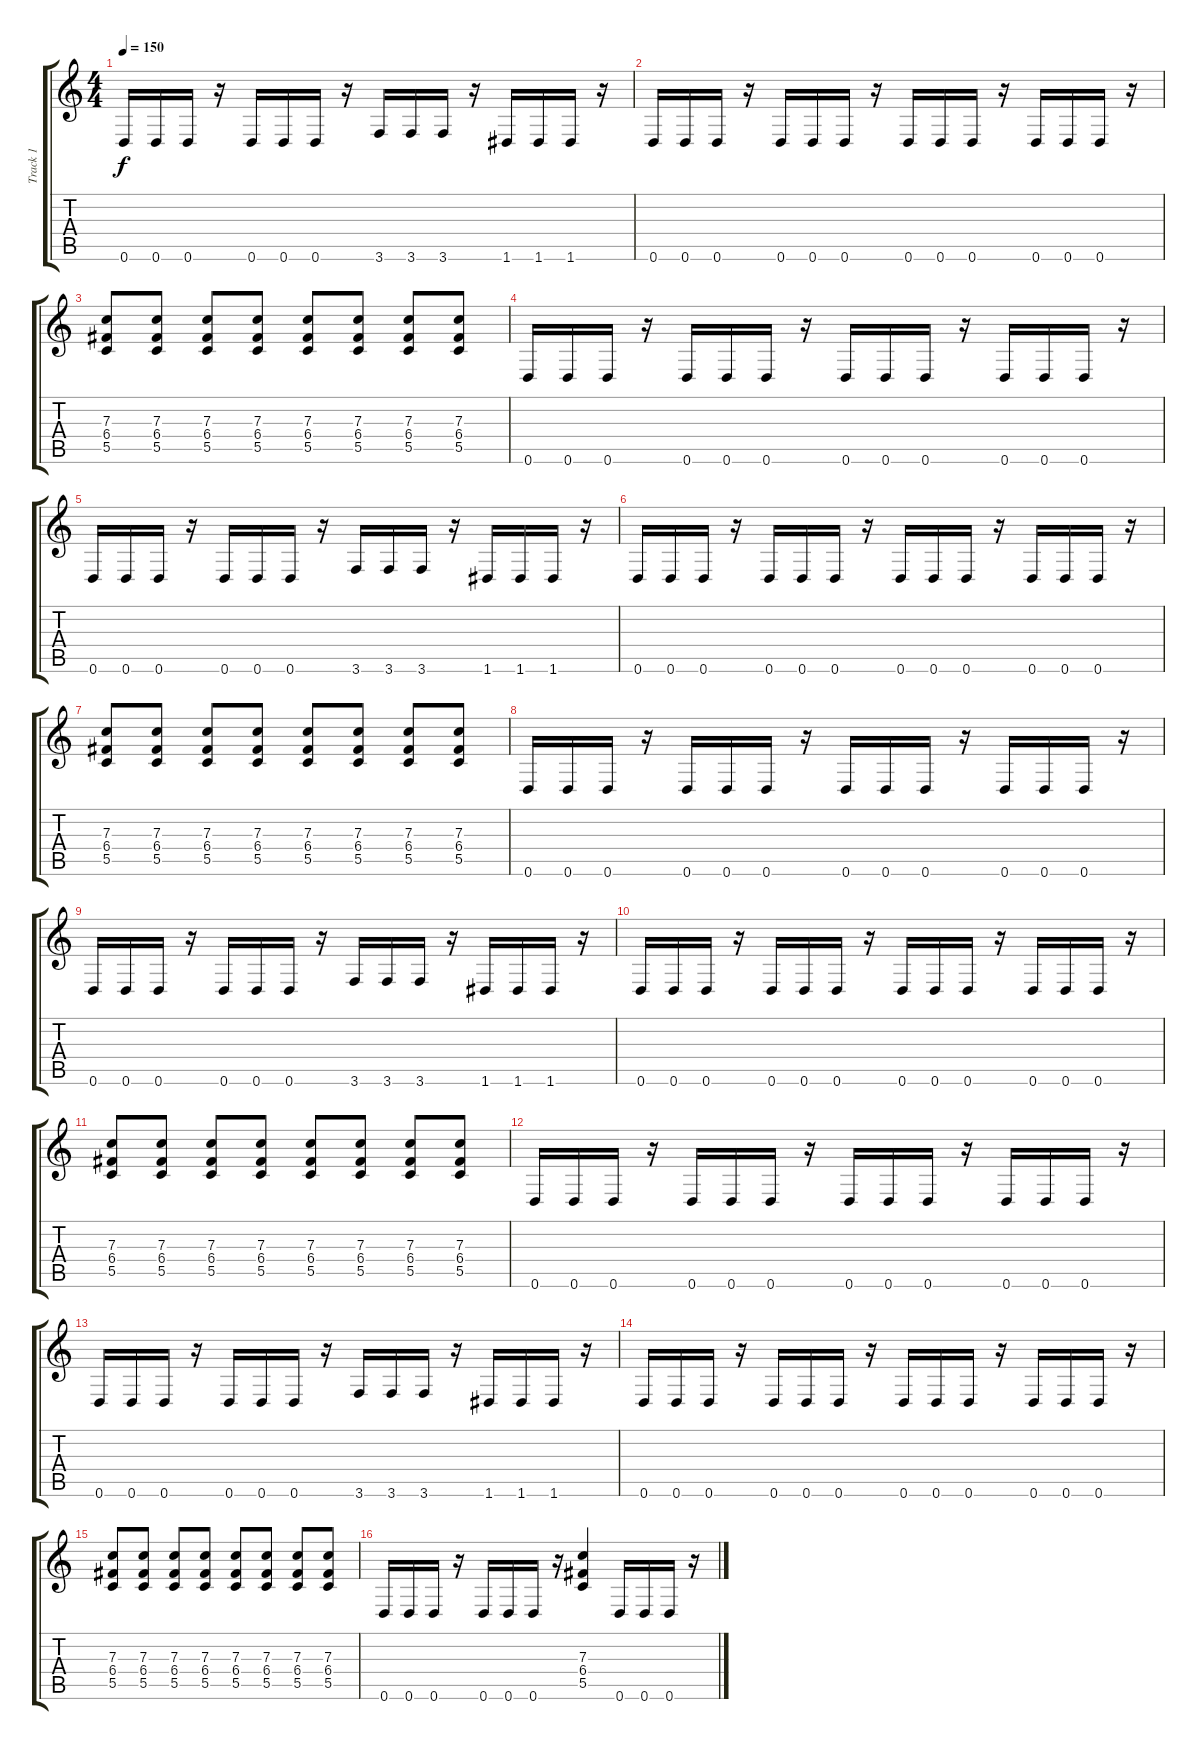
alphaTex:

\track ("Track 1" "Track 1") {instrument distortionguitar}
\staff {score tabs}
\tuning (D4 A3 F3 C3 G2 D2) {hide}
\ts (4 4)
\tempo 150
\clef g2
\ks c
0.6.16{dy f} 0.6.16 0.6.16 r.16 0.6.16 0.6.16 0.6.16 r.16 3.6.16 3.6.16 3.6.16 r.16 1.6.16 1.6.16 1.6.16 r.16 |
0.6.16 0.6.16 0.6.16 r.16 0.6.16 0.6.16 0.6.16 r.16 0.6.16 0.6.16 0.6.16 r.16 0.6.16 0.6.16 0.6.16 r.16 |
(7.3 6.4 5.5).8 (7.3 6.4 5.5).8 (7.3 6.4 5.5).8 (7.3 6.4 5.5).8 (7.3 6.4 5.5).8 (7.3 6.4 5.5).8 (7.3 6.4 5.5).8 (7.3 6.4 5.5).8 |
0.6.16 0.6.16 0.6.16 r.16 0.6.16 0.6.16 0.6.16 r.16 0.6.16 0.6.16 0.6.16 r.16 0.6.16 0.6.16 0.6.16 r.16 |
0.6.16 0.6.16 0.6.16 r.16 0.6.16 0.6.16 0.6.16 r.16 3.6.16 3.6.16 3.6.16 r.16 1.6.16 1.6.16 1.6.16 r.16 |
0.6.16 0.6.16 0.6.16 r.16 0.6.16 0.6.16 0.6.16 r.16 0.6.16 0.6.16 0.6.16 r.16 0.6.16 0.6.16 0.6.16 r.16 |
(7.3 6.4 5.5).8 (7.3 6.4 5.5).8 (7.3 6.4 5.5).8 (7.3 6.4 5.5).8 (7.3 6.4 5.5).8 (7.3 6.4 5.5).8 (7.3 6.4 5.5).8 (7.3 6.4 5.5).8 |
0.6.16 0.6.16 0.6.16 r.16 0.6.16 0.6.16 0.6.16 r.16 0.6.16 0.6.16 0.6.16 r.16 0.6.16 0.6.16 0.6.16 r.16 |
0.6.16 0.6.16 0.6.16 r.16 0.6.16 0.6.16 0.6.16 r.16 3.6.16 3.6.16 3.6.16 r.16 1.6.16 1.6.16 1.6.16 r.16 |
0.6.16 0.6.16 0.6.16 r.16 0.6.16 0.6.16 0.6.16 r.16 0.6.16 0.6.16 0.6.16 r.16 0.6.16 0.6.16 0.6.16 r.16 |
(7.3 6.4 5.5).8 (7.3 6.4 5.5).8 (7.3 6.4 5.5).8 (7.3 6.4 5.5).8 (7.3 6.4 5.5).8 (7.3 6.4 5.5).8 (7.3 6.4 5.5).8 (7.3 6.4 5.5).8 |
0.6.16 0.6.16 0.6.16 r.16 0.6.16 0.6.16 0.6.16 r.16 0.6.16 0.6.16 0.6.16 r.16 0.6.16 0.6.16 0.6.16 r.16 |
0.6.16 0.6.16 0.6.16 r.16 0.6.16 0.6.16 0.6.16 r.16 3.6.16 3.6.16 3.6.16 r.16 1.6.16 1.6.16 1.6.16 r.16 |
0.6.16 0.6.16 0.6.16 r.16 0.6.16 0.6.16 0.6.16 r.16 0.6.16 0.6.16 0.6.16 r.16 0.6.16 0.6.16 0.6.16 r.16 |
(7.3 6.4 5.5).8 (7.3 6.4 5.5).8 (7.3 6.4 5.5).8 (7.3 6.4 5.5).8 (7.3 6.4 5.5).8 (7.3 6.4 5.5).8 (7.3 6.4 5.5).8 (7.3 6.4 5.5).8 |
0.6.16 0.6.16 0.6.16 r.16 0.6.16 0.6.16 0.6.16 r.16 (7.3 6.4 5.5).4 0.6.16 0.6.16 0.6.16 r.16
